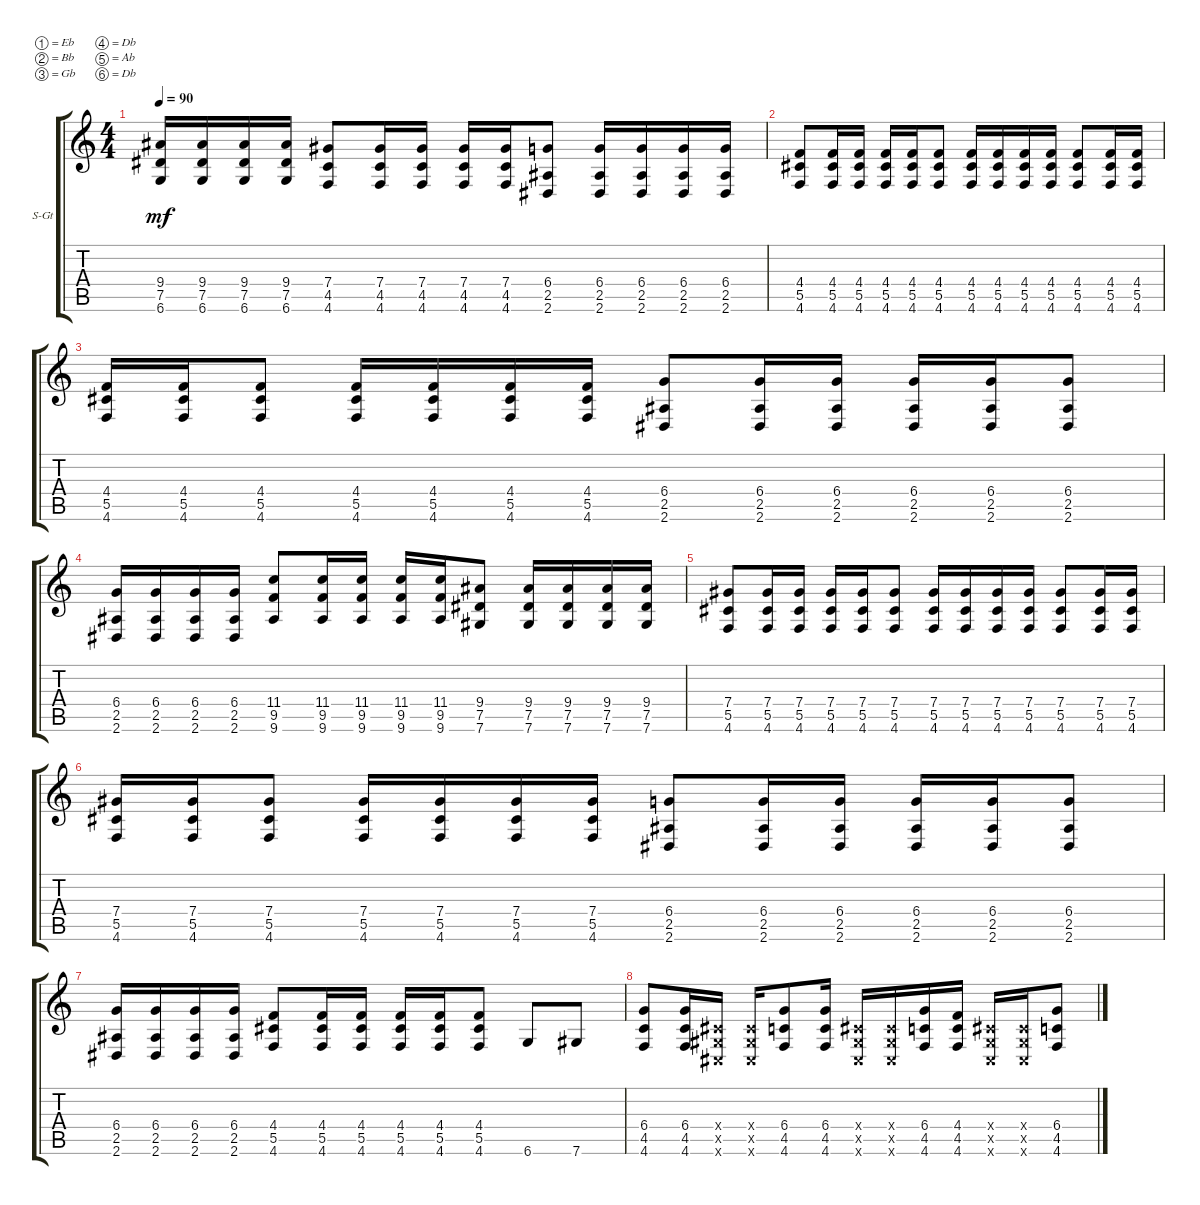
\defaultSystemsLayout 4
\bracketExtendMode groupsimilarinstruments
\firstSystemTrackNameOrientation horizontal
\otherSystemsTrackNameOrientation horizontal
\track ("Steel Guitar" "S-Gt") {instrument acousticguitarsteel}
\staff {score tabs}
\tuning (Eb4 Bb3 Gb3 Db3 Ab2 Db2)
\ts (4 4)
\tempo 90
\clef g2
\ks c
(6.6 7.5 9.4).16{dy mf} (6.6 7.5 9.4).16 (6.6 7.5 9.4).16 (6.6 7.5 9.4).16 (4.6 4.5 7.4).8 (4.6 4.5 7.4).16 (4.6 4.5 7.4).16 (4.6 4.5 7.4).16 (4.6 4.5 7.4).16 (2.6 2.5 6.4).8 (2.6 2.5 6.4).16 (2.6 2.5 6.4).16 (2.6 2.5 6.4).16 (2.6 2.5 6.4).16 |
(4.6 5.5 4.4).8 (4.6 5.5 4.4).16 (4.6 5.5 4.4).16 (4.6 5.5 4.4).16 (4.6 5.5 4.4).16 (4.6 5.5 4.4).8 (4.6 5.5 4.4).16 (4.6 5.5 4.4).16 (4.6 5.5 4.4).16 (4.6 5.5 4.4).16 (4.6 5.5 4.4).8 (4.6 5.5 4.4).16 (4.6 5.5 4.4).16 |
(4.6 5.5 4.4).16 (4.6 5.5 4.4).16 (4.6 5.5 4.4).8 (4.6 5.5 4.4).16 (4.6 5.5 4.4).16 (4.6 5.5 4.4).16 (4.6 5.5 4.4).16 (2.6 2.5 6.4).8 (2.6 2.5 6.4).16 (2.6 2.5 6.4).16 (2.6 2.5 6.4).16 (2.6 2.5 6.4).16 (2.6 2.5 6.4).8 |
(2.6 2.5 6.4).16 (2.6 2.5 6.4).16 (2.6 2.5 6.4).16 (2.6 2.5 6.4).16 (9.6 9.5 11.4).8 (9.6 9.5 11.4).16 (9.6 9.5 11.4).16 (9.6 9.5 11.4).16 (9.6 9.5 11.4).16 (7.6 7.5 9.4).8 (7.6 7.5 9.4).16 (7.6 7.5 9.4).16 (7.6 7.5 9.4).16 (7.6 7.5 9.4).16 |
(4.6 5.5 7.4).8 (4.6 5.5 7.4).16 (4.6 5.5 7.4).16 (4.6 5.5 7.4).16 (4.6 5.5 7.4).16 (4.6 5.5 7.4).8 (4.6 5.5 7.4).16 (4.6 5.5 7.4).16 (4.6 5.5 7.4).16 (4.6 5.5 7.4).16 (4.6 5.5 7.4).8 (4.6 5.5 7.4).16 (4.6 5.5 7.4).16 |
(4.6 5.5 7.4).16 (4.6 5.5 7.4).16 (4.6 5.5 7.4).8 (4.6 5.5 7.4).16 (4.6 5.5 7.4).16 (4.6 5.5 7.4).16 (4.6 5.5 7.4).16 (2.6 2.5 6.4).8 (2.6 2.5 6.4).16 (2.6 2.5 6.4).16 (2.6 2.5 6.4).16 (2.6 2.5 6.4).16 (2.6 2.5 6.4).8 |
(2.6 2.5 6.4).16 (2.6 2.5 6.4).16 (2.6 2.5 6.4).16 (2.6 2.5 6.4).16 (4.6 5.5 4.4).8 (4.6 5.5 4.4).16 (4.6 5.5 4.4).16 (4.6 5.5 4.4).16 (4.6 5.5 4.4).16 (4.6 5.5 4.4).8 6.6.8 7.6.8 |
(4.6 4.5 6.4).8 (4.6 4.5 6.4).16 (0.6{x} 0.5{x} 0.4{x}).16 (0.6{x} 0.5{x} 0.4{x}).16 (4.6 4.5 6.4).8 (4.6 4.5 6.4).16 (0.6{x} 0.5{x} 0.4{x}).16 (0.4{x} 0.5{x} 0.6{x}).16 (4.6 4.5 6.4).16 (4.6 4.5 4.4).16 (0.6{x} 0.5{x} 0.4{x}).16 (0.4{x} 0.5{x} 0.6{x}).16 (4.6 4.5 6.4).8
